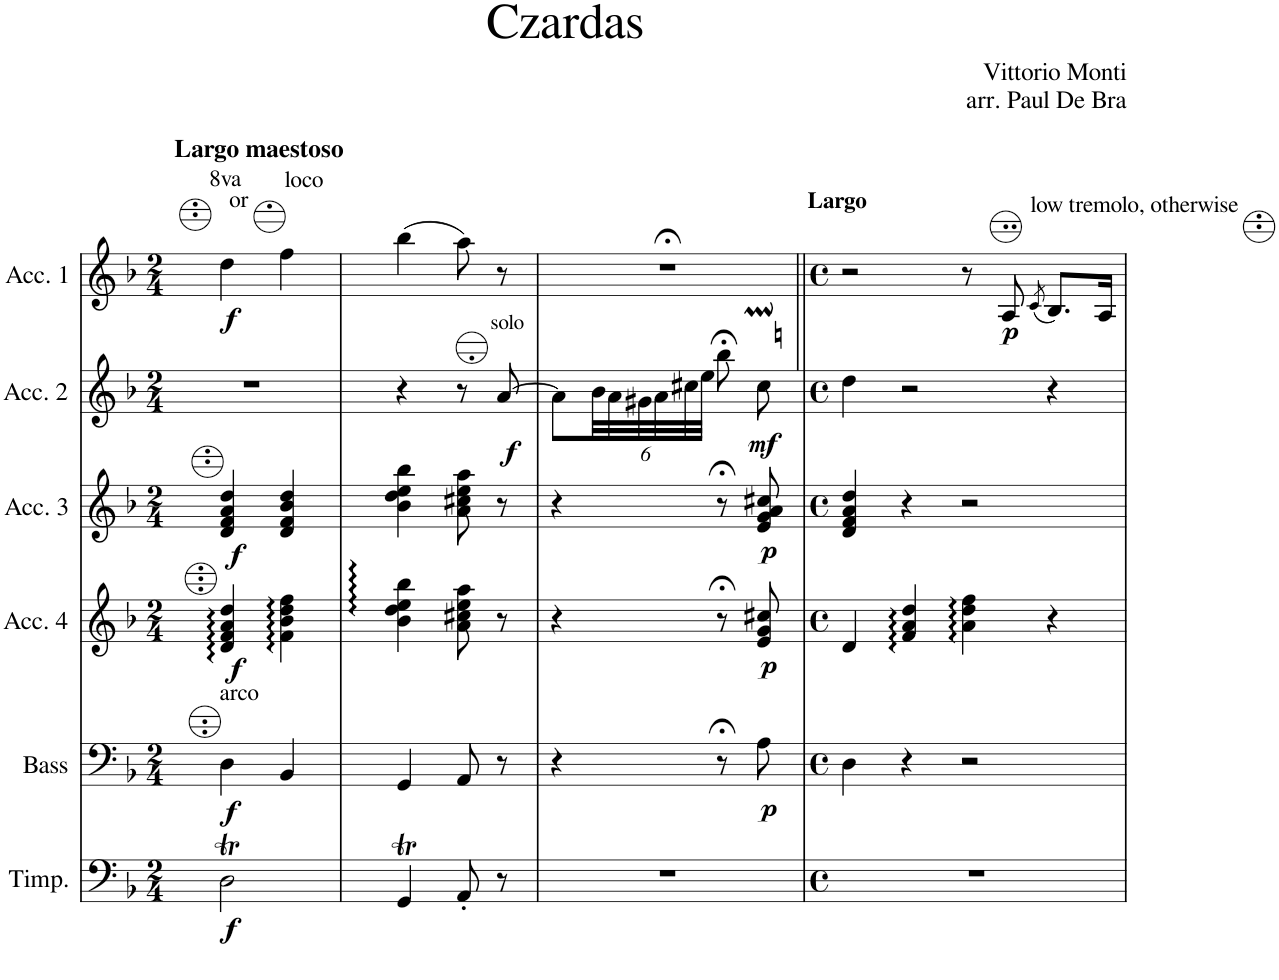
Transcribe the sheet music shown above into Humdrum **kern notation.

**kern	**dynam	**kern	**dynam	**kern	**dynam	**kern	**dynam	**kern	**dynam	**kern	**dynam
*part6	*part6	*part5	*part5	*part4	*part4	*part3	*part3	*part2	*part2	*part1	*part1
*staff6	*staff6	*staff5	*staff5	*staff4	*staff4	*staff3	*staff3	*staff2	*staff2	*staff1	*staff1
*I"Timp.	*	*I"Bass	*	*I"Acc. 4	*	*I"Acc. 3	*	*I"Acc. 2	*	*I"Acc. 1	*
*I'T	*	*I'B	*	*	*	*	*	*	*	*	*
*clefF4	*	*clefF4	*	*clefG2	*	*clefG2	*	*clefG2	*	*clefG2	*
*	*	*Trd7c12	*	*Trd7c12	*	*	*	*	*	*	*
*k[b-]	*	*k[b-]	*	*k[b-]	*	*k[b-]	*	*k[b-]	*	*k[b-]	*
*M2/4	*	*M2/4	*	*M2/4	*	*M2/4	*	*M2/4	*	*M2/4	*
=1	=1	=1	=1	=1	=1	=1	=1	=1	=1	=1	=1
!	!	!	!	!	!	!	!	!	!	!LO:TX:a:t=loco	!
!	!	!	!	!	!	!	!	!	!	!LO:TX:a:t=or	!
!	!	!	!	!	!	!	!	!	!	!LO:TX:a:t=8va	!
!	!	!	!	!	!	!	!	!	!	!LO:TX:a:B:t=Largo maestoso	!
!	!	!LO:TX:a:t=arco	!	!	!	!	!	!	!	!	!
!	!LO:DY:b	!	!LO:DY:b	!	!LO:DY:b	!	!LO:DY:b	!	!	!	!LO:DY:b
2DT\	f	4D\	f	4d/ 4f/ 4a/ 4dd/	f	4d/ 4f/ 4a/ 4dd/	f	2r	.	4ddd\	f
.	.	4BB-/	.	4f\ 4b-\ 4dd\ 4ff\	.	4d/ 4f/ 4b-/ 4dd/	.	.	.	4fff\	.
=2	=2	=2	=2	=2	=2	=2	=2	=2	=2	=2	=2
4GGT/	.	4GG/	.	4b-\ 4dd\ 4ee\ 4bb-\	.	4b-\ 4dd\ 4ee\ 4bb-\	.	4r	.	(4bbb-\	.
8AA'/	.	8AA/	.	8a\ 8cc#X\ 8ee\ 8aa\	.	8a\ 8cc#X\ 8ee\ 8aa\	.	8r	.	8aaa\)	.
!	!	!	!	!	!	!	!	!LO:TX:a:t=solo	!	!	!
!	!	!	!	!	!	!	!	!	!LO:DY:b	!	!
8r	.	8r	.	8r	.	8r	.	[8A/	f	8r	.
=3	=3	=3	=3	=3	=3	=3	=3	=3	=3	=3	=3
2r	.	4r	.	4r	.	4r	.	8A\L]	.	2r;<	.
*	*	*	*	*	*	*	*	*Xbrackettup	*	*	*
.	.	.	.	.	.	.	.	48B-\LL	.	.	.
.	.	.	.	.	.	.	.	48A\	.	.	.
.	.	.	.	.	.	.	.	48G#X\	.	.	.
.	.	.	.	.	.	.	.	48A\	.	.	.
.	.	.	.	.	.	.	.	48c#X\	.	.	.
.	.	.	.	.	.	.	.	48e\JJJ	.	.	.
.	.	8r;<	.	8r;<	.	8r;<	.	8b-;<\	.	.	.
!	!	!	!LO:DY:b	!	!LO:DY:b	!	!LO:DY:b	!	!LO:DY:b	!	!
.	.	8A\	p	8e/ 8g/ 8cc#X/	p	8e/ 8g/ 8a/ 8cc#X/	p	8c#m\	mf	.	.
=4||	=4||	=4||	=4||	=4||	=4||	=4||	=4||	=4||	=4||	=4||	=4||
*M4/4	*	*M4/4	*	*M4/4	*	*M4/4	*	*M4/4	*	*M4/4	*
*met(c)	*	*met(c)	*	*met(c)	*	*met(c)	*	*met(c)	*	*met(c)	*
!	!	!	!	!	!	!	!	!	!	!LO:TX:a:B:t=Largo	!
1r	.	4D\	.	4d/	.	4d/ 4f/ 4a/ 4dd/	.	4d\	.	2r	.
.	.	4r	.	4f/ 4a/ 4dd/	.	4r	.	2r	.	.	.
.	.	2r	.	4a\ 4dd\ 4ff\	.	2r	.	.	.	8r	.
!	!	!	!	!	!	!	!	!	!	!LO:TX:a:t=low tremolo, otherwise	!
!	!	!	!	!	!	!	!	!	!	!	!LO:DY:b
.	.	.	.	.	.	.	.	.	.	8A/	p
.	.	.	.	.	.	.	.	.	.	(8qc/	.
.	.	.	.	4r	.	.	.	4r	.	8.B-/L)	.
.	.	.	.	.	.	.	.	.	.	16A/Jk	.
=	=	=	=	=	=	=	=	=	=	=	=
*-	*-	*-	*-	*-	*-	*-	*-	*-	*-	*-	*-
